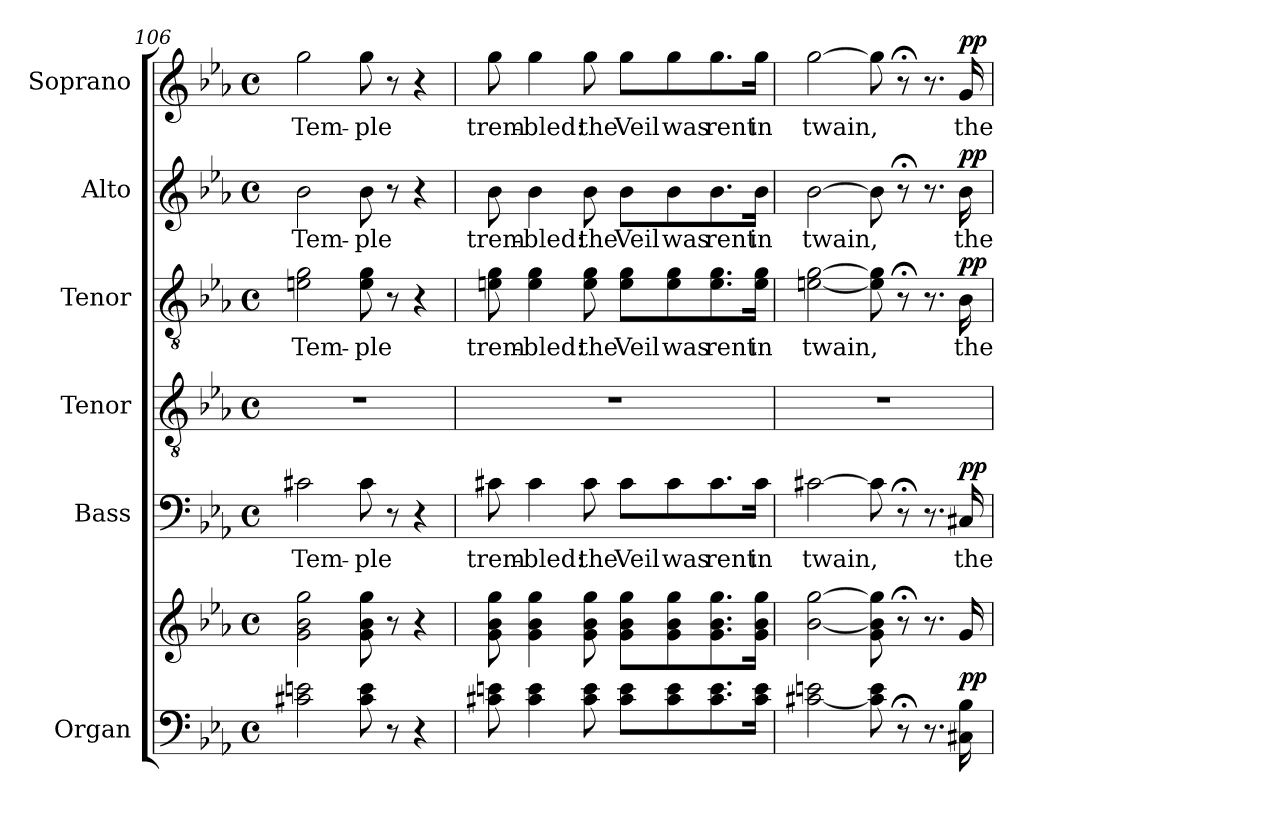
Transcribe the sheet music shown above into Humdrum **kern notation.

**kern	**kern	**dynam	**kern	**text	**dynam	**kern	**kern	**text	**dynam	**kern	**text	**dynam	**kern	**text	**dynam
*part6	*part6	*part6	*part5	*part5	*part5	*part4	*part3	*part3	*part3	*part2	*part2	*part2	*part1	*part1	*part1
*staff7	*staff6	*staff6/7	*staff5	*staff5	*staff5	*staff4	*staff3	*staff3	*staff3	*staff2	*staff2	*staff2	*staff1	*staff1	*staff1
*I"Organ	*	*	*I"Bass	*	*	*I"Tenor	*I"Tenor	*	*	*I"Alto	*	*	*I"Soprano	*	*
*I'Org.	*	*	*I'B.	*	*	*I'T.	*I'T.	*	*	*I'A.	*	*	*I'S.	*	*
*clefF4	*clefG2	*	*clefF4	*	*	*clefGv2	*clefGv2	*	*	*clefG2	*	*	*clefG2	*	*
*	*	*	*	*	*	*ITrd7c12	*ITrd7c12	*	*	*	*	*	*	*	*
*k[b-e-a-]	*k[b-e-a-]	*	*k[b-e-a-]	*	*	*k[b-e-a-]	*k[b-e-a-]	*	*	*k[b-e-a-]	*	*	*k[b-e-a-]	*	*
*E-:	*E-:	*	*E-:	*	*	*E-:	*E-:	*	*	*E-:	*	*	*E-:	*	*
*M4/4	*M4/4	*	*M4/4	*	*	*M4/4	*M4/4	*	*	*M4/4	*	*	*M4/4	*	*
*met(c)	*met(c)	*	*met(c)	*	*	*met(c)	*met(c)	*	*	*met(c)	*	*	*met(c)	*	*
=106	=106	=106	=106	=106	=106	=106	=106	=106	=106	=106	=106	=106	=106	=106	=106
!	!	!	!	!LO:LY:b:color=#000000	!	!	!	!	!	!	!	!	!	!	!
!	!	!	!	!	!	!	!	!LO:LY:b:color=#000000	!	!	!	!	!	!	!
!	!	!	!	!	!	!	!	!	!	!	!LO:LY:b:color=#000000	!	!	!	!
!	!	!	!	!	!	!	!	!	!	!	!	!	!	!LO:LY:b:color=#000000	!
2c#Xi\ 2eni	2gi\ 2b-i 2ggi	.	2c#Xi\	Tem-	.	1r	2Eni\ 2Gi	Tem-	.	2b-i\	Tem-	.	2ggi\	Tem-	.
!	!	!	!	!LO:LY:b:color=#000000	!	!	!	!	!	!	!	!	!	!	!
!	!	!	!	!	!	!	!	!LO:LY:b:color=#000000	!	!	!	!	!	!	!
!	!	!	!	!	!	!	!	!	!	!	!LO:LY:b:color=#000000	!	!	!	!
!	!	!	!	!	!	!	!	!	!	!	!	!	!	!LO:LY:b:color=#000000	!
8c#i\ 8ei	8gi\ 8b-i 8ggi	.	8c#i\	-ple	.	.	8Ei\ 8Gi	-ple	.	8b-i\	-ple	.	8ggi\	-ple	.
8r	8r	.	8r	.	.	.	8r	.	.	8r	.	.	8r	.	.
4r	4r	.	4r	.	.	.	4r	.	.	4r	.	.	4r	.	.
=107	=107	=107	=107	=107	=107	=107	=107	=107	=107	=107	=107	=107	=107	=107	=107
!	!	!	!	!LO:LY:b:color=#000000	!	!	!	!	!	!	!	!	!	!	!
!	!	!	!	!	!	!	!	!LO:LY:b:color=#000000	!	!	!	!	!	!	!
!	!	!	!	!	!	!	!	!	!	!	!LO:LY:b:color=#000000	!	!	!	!
!	!	!	!	!	!	!	!	!	!	!	!	!	!	!LO:LY:b:color=#000000	!
8c#Xi\ 8eni	8gi\ 8b-i 8ggi	.	8c#Xi\	trem-	.	1r	8Eni\ 8Gi	trem-	.	8b-i\	trem-	.	8ggi\	trem-	.
!	!	!	!	!LO:LY:b:color=#000000	!	!	!	!	!	!	!	!	!	!	!
!	!	!	!	!	!	!	!	!LO:LY:b:color=#000000	!	!	!	!	!	!	!
!	!	!	!	!	!	!	!	!	!	!	!LO:LY:b:color=#000000	!	!	!	!
!	!	!	!	!	!	!	!	!	!	!	!	!	!	!LO:LY:b:color=#000000	!
4c#i\ 4ei	4gi\ 4b-i 4ggi	.	4c#i\	-bled:	.	.	4Ei\ 4Gi	-bled:	.	4b-i\	-bled:	.	4ggi\	-bled:	.
!	!	!	!	!LO:LY:b:color=#000000	!	!	!	!	!	!	!	!	!	!	!
!	!	!	!	!	!	!	!	!LO:LY:b:color=#000000	!	!	!	!	!	!	!
!	!	!	!	!	!	!	!	!	!	!	!LO:LY:b:color=#000000	!	!	!	!
!	!	!	!	!	!	!	!	!	!	!	!	!	!	!LO:LY:b:color=#000000	!
8c#i\ 8ei	8gi\ 8b-i 8ggi	.	8c#i\	the	.	.	8Ei\ 8Gi	the	.	8b-i\	the	.	8ggi\	the	.
!	!	!	!	!LO:LY:b:color=#000000	!	!	!	!	!	!	!	!	!	!	!
!	!	!	!	!	!	!	!	!LO:LY:b:color=#000000	!	!	!	!	!	!	!
!	!	!	!	!	!	!	!	!	!	!	!LO:LY:b:color=#000000	!	!	!	!
!	!	!	!	!	!	!	!	!	!	!	!	!	!	!LO:LY:b:color=#000000	!
8c#i\ 8eiL	8gi\ 8b-i 8ggiL	.	8c#i\L	Veil	.	.	8Ei\ 8GiL	Veil	.	8b-i\L	Veil	.	8ggi\L	Veil	.
!	!	!	!	!LO:LY:b:color=#000000	!	!	!	!	!	!	!	!	!	!	!
!	!	!	!	!	!	!	!	!LO:LY:b:color=#000000	!	!	!	!	!	!	!
!	!	!	!	!	!	!	!	!	!	!	!LO:LY:b:color=#000000	!	!	!	!
!	!	!	!	!	!	!	!	!	!	!	!	!	!	!LO:LY:b:color=#000000	!
8c#i\ 8ei	8gi\ 8b-i 8ggi	.	8c#i\	was	.	.	8Ei\ 8Gi	was	.	8b-i\	was	.	8ggi\	was	.
!	!	!	!	!LO:LY:b:color=#000000	!	!	!	!	!	!	!	!	!	!	!
!	!	!	!	!	!	!	!	!LO:LY:b:color=#000000	!	!	!	!	!	!	!
!	!	!	!	!	!	!	!	!	!	!	!LO:LY:b:color=#000000	!	!	!	!
!	!	!	!	!	!	!	!	!	!	!	!	!	!	!LO:LY:b:color=#000000	!
8.c#i\ 8.ei	8.gi\ 8.b-i 8.ggi	.	8.c#i\	rent	.	.	8.Ei\ 8.Gi	rent	.	8.b-i\	rent	.	8.ggi\	rent	.
!	!	!	!	!LO:LY:b:color=#000000	!	!	!	!	!	!	!	!	!	!	!
!	!	!	!	!	!	!	!	!LO:LY:b:color=#000000	!	!	!	!	!	!	!
!	!	!	!	!	!	!	!	!	!	!	!LO:LY:b:color=#000000	!	!	!	!
!	!	!	!	!	!	!	!	!	!	!	!	!	!	!LO:LY:b:color=#000000	!
16c#i\ 16eiJk	16gi\ 16b-i 16ggiJk	.	16c#i\Jk	in	.	.	16Ei\ 16GiJk	in	.	16b-i\Jk	in	.	16ggi\Jk	in	.
=108	=108	=108	=108	=108	=108	=108	=108	=108	=108	=108	=108	=108	=108	=108	=108
!	!	!	!	!LO:LY:b:color=#000000	!	!	!	!	!	!	!	!	!	!	!
!	!	!	!	!	!	!	!	!LO:LY:b:color=#000000	!	!	!	!	!	!	!
!	!	!	!	!	!	!	!	!	!	!	!LO:LY:b:color=#000000	!	!	!	!
!	!	!	!	!	!	!	!	!	!	!	!	!	!	!LO:LY:b:color=#000000	!
[<2c#Xi\ 2eni	[<2b-i\ [>2ggi	.	[>2c#Xi\	twain,	.	1r	[<2Eni\ [>2Gi	twain,	.	[>2b-i\	twain,	.	[>2ggi\	twain,	.
8c#i\] 8ei	8gi\ 8b-i] 8ggi]	.	8c#i\]	.	.	.	8Ei\] 8Gi]	.	.	8b-i\]	.	.	8ggi\]	.	.
8r;	8r;	.	8r;	.	.	.	8r;	.	.	8r;	.	.	8r;	.	.
8.r	8.r	.	8.r	.	.	.	8.r	.	.	8.r	.	.	8.r	.	.
!	!	!	!	!LO:LY:b:color=#000000	!	!	!	!	!	!	!	!	!	!	!
!	!	!	!	!	!	!	!	!LO:LY:b:color=#000000	!	!	!	!	!	!	!
!	!	!	!	!	!	!	!	!	!	!	!LO:LY:b:color=#000000	!	!	!	!
!	!	!	!	!	!	!	!	!	!	!	!	!	!	!LO:LY:b:color=#000000	!
16C#Xi\ 16B-i	16gi/	pp	16C#Xi/	the	pp	.	16BB-i\	the	pp	16b-i\	the	pp	16gi/	the	pp
=	=	=	=	=	=	=	=	=	=	=	=	=	=	=	=
*-	*-	*-	*-	*-	*-	*-	*-	*-	*-	*-	*-	*-	*-	*-	*-
